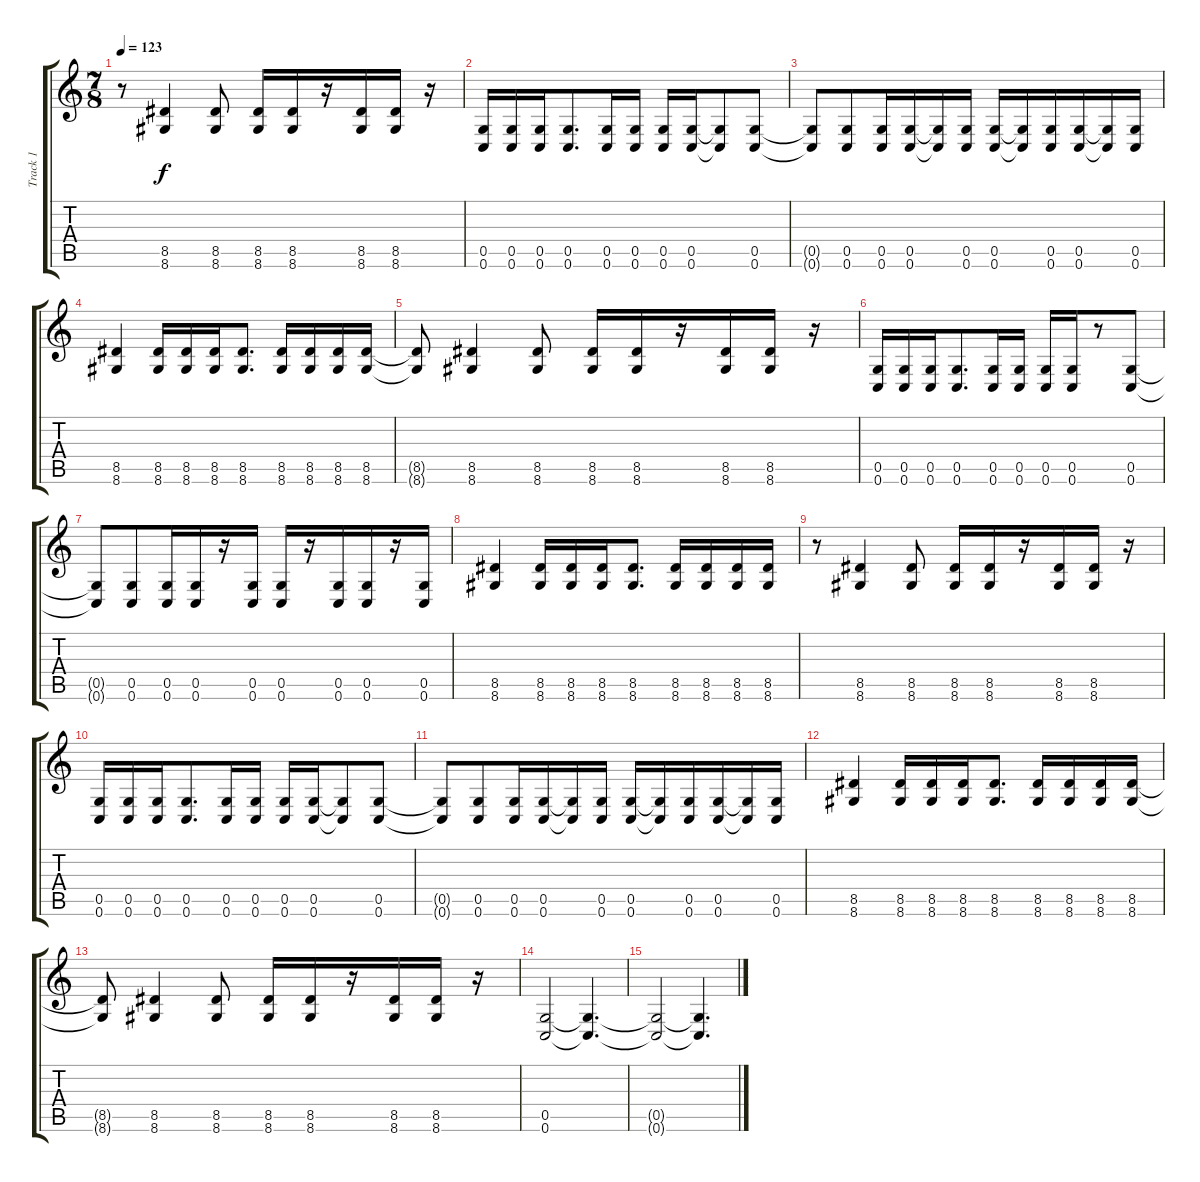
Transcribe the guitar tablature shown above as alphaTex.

\track ("Track 1" "Track 1") {instrument distortionguitar}
\staff {score tabs}
\tuning (D4 A3 F3 C3 G2 C2) {hide}
\ts (7 8)
\tempo 123
\clef g2
\ks c
r.8{dy f} (8.5 8.6).4 (8.5 8.6).8 (8.5 8.6).16 (8.5 8.6).16 r.16 (8.5 8.6).16 (8.5 8.6).16 r.16 |
(0.5 0.6).16 (0.5 0.6).16 (0.5 0.6).16 (0.5 0.6).8{d} (0.5 0.6).16 (0.5 0.6).16 (0.5 0.6).16 (0.5 0.6).16 (0.5{t} 0.6{t}).8 (0.5 0.6).8 |
(0.5{t} 0.6{t}).8 (0.5 0.6).8 (0.5 0.6).16 (0.5 0.6).16 (0.5{t} 0.6{t}).16 (0.5 0.6).16 (0.5 0.6).16 (0.5{t} 0.6{t}).16 (0.5 0.6).16 (0.5 0.6).16 (0.5{t} 0.6{t}).16 (0.5 0.6).16 |
(8.5 8.6).4 (8.5 8.6).16 (8.5 8.6).16 (8.5 8.6).16 (8.5 8.6).8{d} (8.5 8.6).16 (8.5 8.6).16 (8.5 8.6).16 (8.5 8.6).16 |
(8.5{t} 8.6{t}).8 (8.5 8.6).4 (8.5 8.6).8 (8.5 8.6).16 (8.5 8.6).16 r.16 (8.5 8.6).16 (8.5 8.6).16 r.16 |
(0.5 0.6).16 (0.5 0.6).16 (0.5 0.6).16 (0.5 0.6).8{d} (0.5 0.6).16 (0.5 0.6).16 (0.5 0.6).16 (0.5 0.6).16 r.8 (0.5 0.6).8 |
(0.5{t} 0.6{t}).8 (0.5 0.6).8 (0.5 0.6).16 (0.5 0.6).16 r.16 (0.5 0.6).16 (0.5 0.6).16 r.16 (0.5 0.6).16 (0.5 0.6).16 r.16 (0.5 0.6).16 |
(8.5 8.6).4 (8.5 8.6).16 (8.5 8.6).16 (8.5 8.6).16 (8.5 8.6).8{d} (8.5 8.6).16 (8.5 8.6).16 (8.5 8.6).16 (8.5 8.6).16 |
r.8 (8.5 8.6).4 (8.5 8.6).8 (8.5 8.6).16 (8.5 8.6).16 r.16 (8.5 8.6).16 (8.5 8.6).16 r.16 |
(0.5 0.6).16 (0.5 0.6).16 (0.5 0.6).16 (0.5 0.6).8{d} (0.5 0.6).16 (0.5 0.6).16 (0.5 0.6).16 (0.5 0.6).16 (0.5{t} 0.6{t}).8 (0.5 0.6).8 |
(0.5{t} 0.6{t}).8 (0.5 0.6).8 (0.5 0.6).16 (0.5 0.6).16 (0.5{t} 0.6{t}).16 (0.5 0.6).16 (0.5 0.6).16 (0.5{t} 0.6{t}).16 (0.5 0.6).16 (0.5 0.6).16 (0.5{t} 0.6{t}).16 (0.5 0.6).16 |
(8.5 8.6).4 (8.5 8.6).16 (8.5 8.6).16 (8.5 8.6).16 (8.5 8.6).8{d} (8.5 8.6).16 (8.5 8.6).16 (8.5 8.6).16 (8.5 8.6).16 |
(8.5{t} 8.6{t}).8 (8.5 8.6).4 (8.5 8.6).8 (8.5 8.6).16 (8.5 8.6).16 r.16 (8.5 8.6).16 (8.5 8.6).16 r.16 |
(0.5 0.6).2{volume 0} (0.5{t} 0.6{t}).4{d} |
(0.5{t} 0.6{t}).2 (0.5{t} 0.6{t}).4{d}
